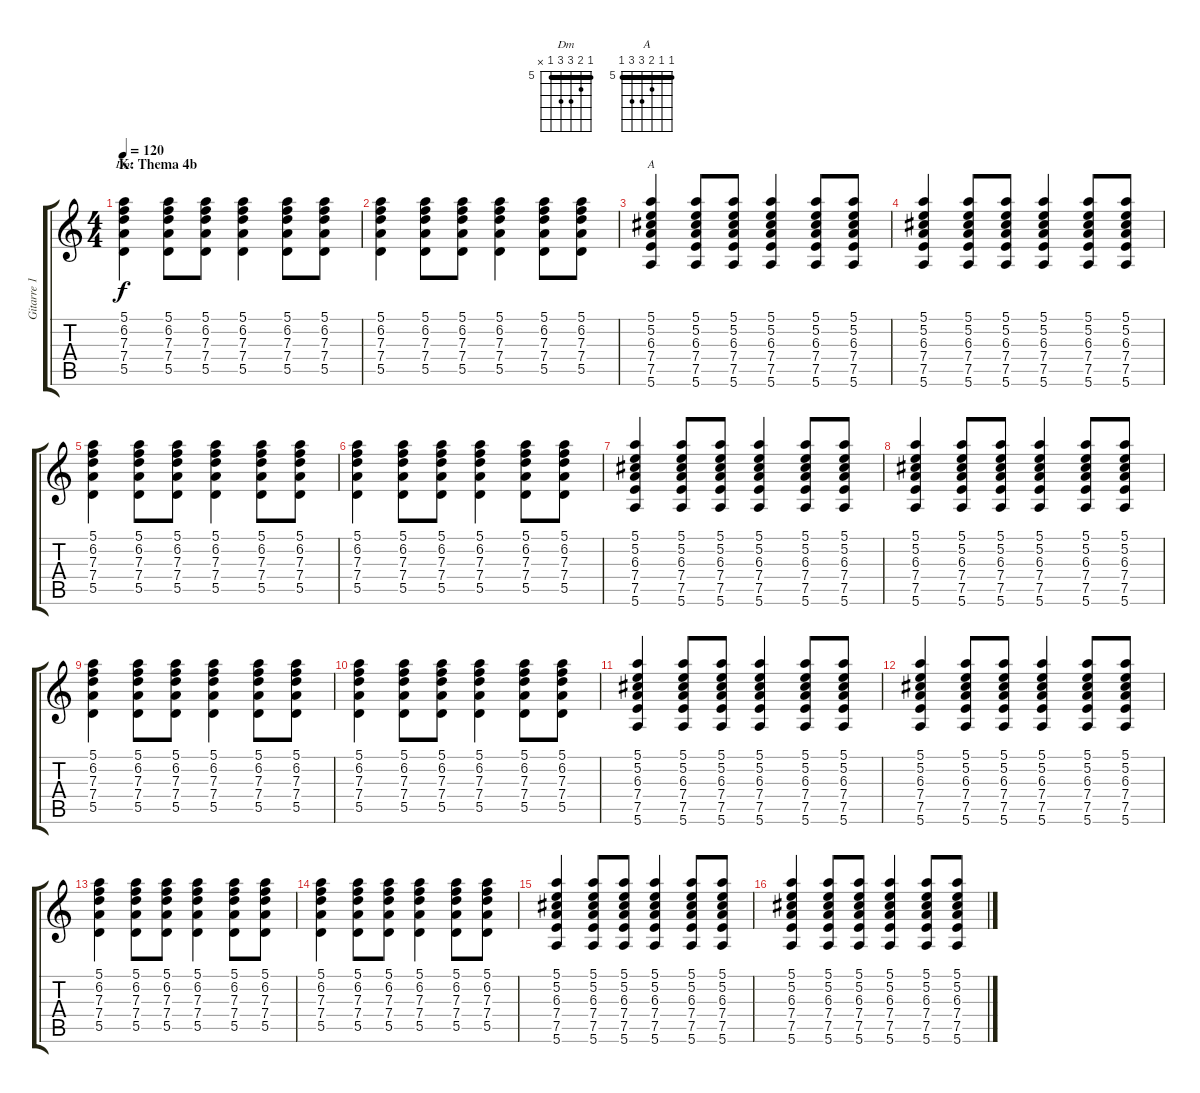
\track ("Gitarre 1" "Gitarre 1") {instrument acousticguitarsteel}
\staff {score tabs}
\tuning (E4 B3 G3 D3 A2 E2) {hide}
\chord ("Dm" 5 6 7 7 5 x) {firstfret 5 barre 5}
\chord ("A" 5 5 6 7 7 5) {firstfret 5 barre 5}
\ts (4 4)
\section ("" "K: Thema 4b")
\tempo 120
\clef g2
\ks c
(5.1 6.2 7.3 7.4 5.5).4{ch "Dm" dy f volume 10} (5.1 6.2 7.3 7.4 5.5).8 (5.1 6.2 7.3 7.4 5.5).8 (5.1 6.2 7.3 7.4 5.5).4 (5.1 6.2 7.3 7.4 5.5).8 (5.1 6.2 7.3 7.4 5.5).8 |
(5.1 6.2 7.3 7.4 5.5).4 (5.1 6.2 7.3 7.4 5.5).8 (5.1 6.2 7.3 7.4 5.5).8 (5.1 6.2 7.3 7.4 5.5).4 (5.1 6.2 7.3 7.4 5.5).8 (5.1 6.2 7.3 7.4 5.5).8 |
(5.1 5.2 6.3 7.4 7.5 5.6).4{ch "A"} (5.1 5.2 6.3 7.4 7.5 5.6).8 (5.1 5.2 6.3 7.4 7.5 5.6).8 (5.1 5.2 6.3 7.4 7.5 5.6).4 (5.1 5.2 6.3 7.4 7.5 5.6).8 (5.1 5.2 6.3 7.4 7.5 5.6).8 |
(5.1 5.2 6.3 7.4 7.5 5.6).4 (5.1 5.2 6.3 7.4 7.5 5.6).8 (5.1 5.2 6.3 7.4 7.5 5.6).8 (5.1 5.2 6.3 7.4 7.5 5.6).4 (5.1 5.2 6.3 7.4 7.5 5.6).8 (5.1 5.2 6.3 7.4 7.5 5.6).8 |
(5.1 6.2 7.3 7.4 5.5).4 (5.1 6.2 7.3 7.4 5.5).8 (5.1 6.2 7.3 7.4 5.5).8 (5.1 6.2 7.3 7.4 5.5).4 (5.1 6.2 7.3 7.4 5.5).8 (5.1 6.2 7.3 7.4 5.5).8 |
(5.1 6.2 7.3 7.4 5.5).4 (5.1 6.2 7.3 7.4 5.5).8 (5.1 6.2 7.3 7.4 5.5).8 (5.1 6.2 7.3 7.4 5.5).4 (5.1 6.2 7.3 7.4 5.5).8 (5.1 6.2 7.3 7.4 5.5).8 |
(5.1 5.2 6.3 7.4 7.5 5.6).4 (5.1 5.2 6.3 7.4 7.5 5.6).8 (5.1 5.2 6.3 7.4 7.5 5.6).8 (5.1 5.2 6.3 7.4 7.5 5.6).4 (5.1 5.2 6.3 7.4 7.5 5.6).8 (5.1 5.2 6.3 7.4 7.5 5.6).8 |
(5.1 5.2 6.3 7.4 7.5 5.6).4 (5.1 5.2 6.3 7.4 7.5 5.6).8 (5.1 5.2 6.3 7.4 7.5 5.6).8 (5.1 5.2 6.3 7.4 7.5 5.6).4 (5.1 5.2 6.3 7.4 7.5 5.6).8 (5.1 5.2 6.3 7.4 7.5 5.6).8 |
(5.1 6.2 7.3 7.4 5.5).4{volume 10} (5.1 6.2 7.3 7.4 5.5).8 (5.1 6.2 7.3 7.4 5.5).8 (5.1 6.2 7.3 7.4 5.5).4 (5.1 6.2 7.3 7.4 5.5).8 (5.1 6.2 7.3 7.4 5.5).8 |
(5.1 6.2 7.3 7.4 5.5).4 (5.1 6.2 7.3 7.4 5.5).8 (5.1 6.2 7.3 7.4 5.5).8 (5.1 6.2 7.3 7.4 5.5).4 (5.1 6.2 7.3 7.4 5.5).8 (5.1 6.2 7.3 7.4 5.5).8 |
(5.1 5.2 6.3 7.4 7.5 5.6).4 (5.1 5.2 6.3 7.4 7.5 5.6).8 (5.1 5.2 6.3 7.4 7.5 5.6).8 (5.1 5.2 6.3 7.4 7.5 5.6).4 (5.1 5.2 6.3 7.4 7.5 5.6).8 (5.1 5.2 6.3 7.4 7.5 5.6).8 |
(5.1 5.2 6.3 7.4 7.5 5.6).4 (5.1 5.2 6.3 7.4 7.5 5.6).8 (5.1 5.2 6.3 7.4 7.5 5.6).8 (5.1 5.2 6.3 7.4 7.5 5.6).4 (5.1 5.2 6.3 7.4 7.5 5.6).8 (5.1 5.2 6.3 7.4 7.5 5.6).8 |
(5.1 6.2 7.3 7.4 5.5).4 (5.1 6.2 7.3 7.4 5.5).8 (5.1 6.2 7.3 7.4 5.5).8 (5.1 6.2 7.3 7.4 5.5).4 (5.1 6.2 7.3 7.4 5.5).8 (5.1 6.2 7.3 7.4 5.5).8 |
(5.1 6.2 7.3 7.4 5.5).4 (5.1 6.2 7.3 7.4 5.5).8 (5.1 6.2 7.3 7.4 5.5).8 (5.1 6.2 7.3 7.4 5.5).4 (5.1 6.2 7.3 7.4 5.5).8 (5.1 6.2 7.3 7.4 5.5).8 |
(5.1 5.2 6.3 7.4 7.5 5.6).4 (5.1 5.2 6.3 7.4 7.5 5.6).8 (5.1 5.2 6.3 7.4 7.5 5.6).8 (5.1 5.2 6.3 7.4 7.5 5.6).4 (5.1 5.2 6.3 7.4 7.5 5.6).8 (5.1 5.2 6.3 7.4 7.5 5.6).8 |
(5.1 5.2 6.3 7.4 7.5 5.6).4 (5.1 5.2 6.3 7.4 7.5 5.6).8 (5.1 5.2 6.3 7.4 7.5 5.6).8 (5.1 5.2 6.3 7.4 7.5 5.6).4 (5.1 5.2 6.3 7.4 7.5 5.6).8 (5.1 5.2 6.3 7.4 7.5 5.6).8
